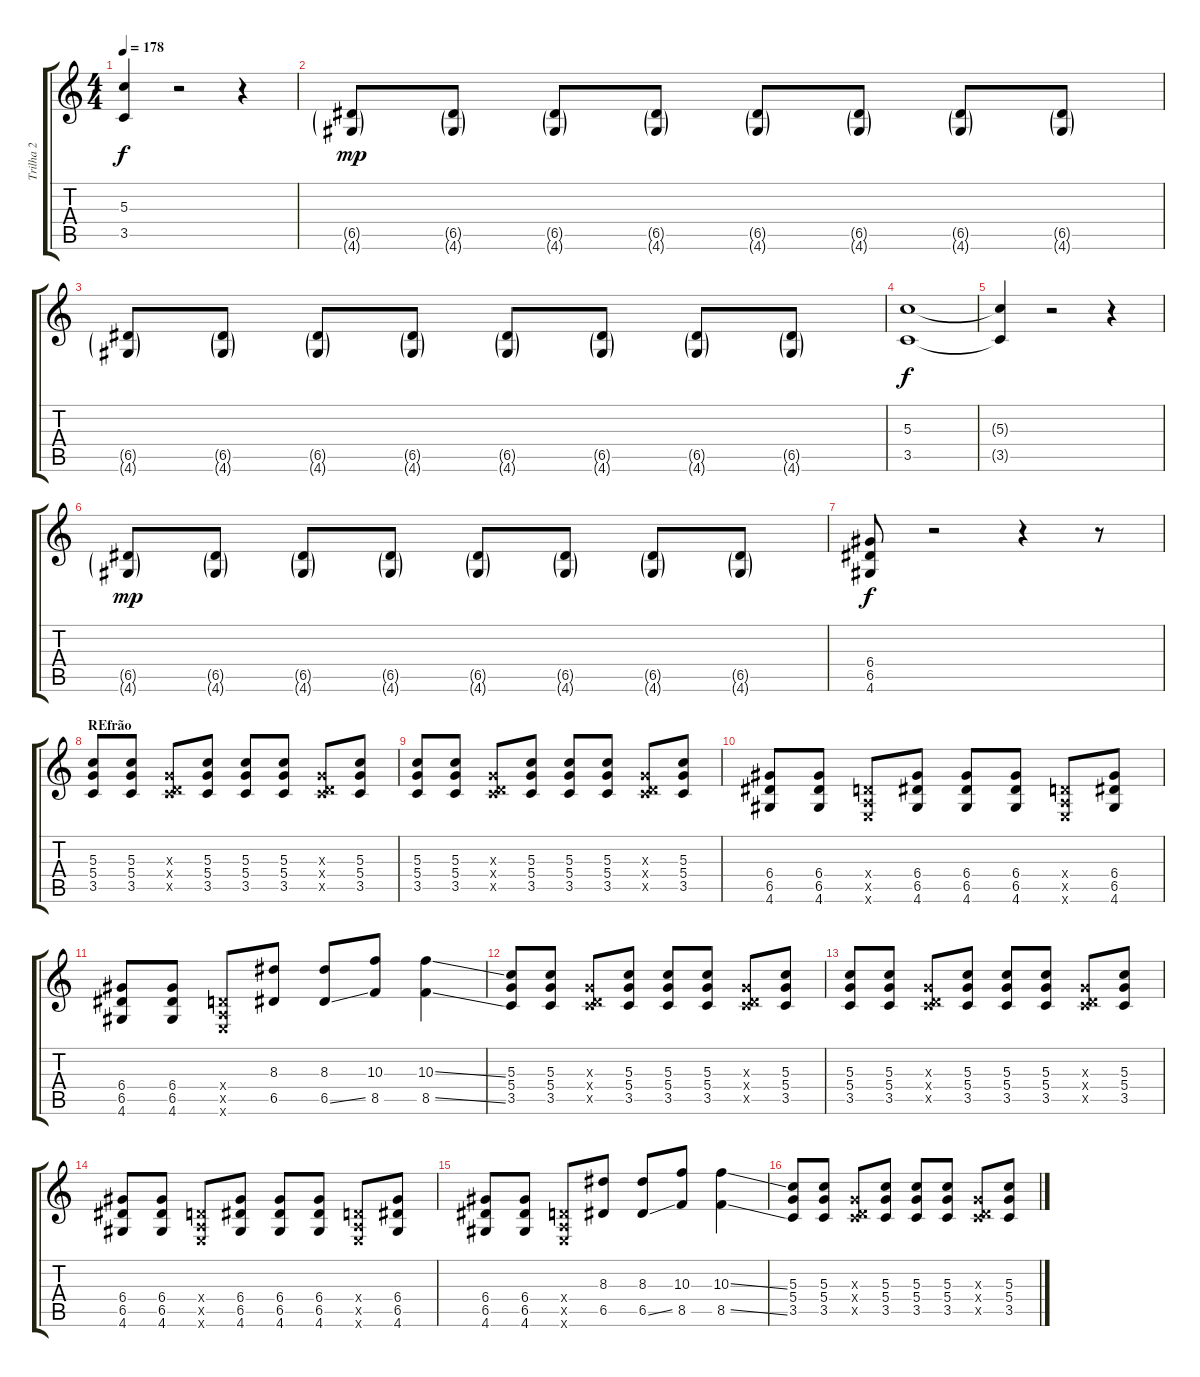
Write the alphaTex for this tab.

\track ("Trilha 2" "Trilha 2") {instrument distortionguitar}
\staff {score tabs}
\tuning (E4 B3 G3 D3 A2 E2) {hide}
\ts (4 4)
\tempo 178
\clef g2
\ks c
(5.3{t} 3.5{t}).4{dy f} r.2 r.4 |
(6.5{g} 4.6{g}).8{dy mp} (6.5{g} 4.6{g}).8 (6.5{g} 4.6{g}).8 (6.5{g} 4.6{g}).8 (6.5{g} 4.6{g}).8 (6.5{g} 4.6{g}).8 (6.5{g} 4.6{g}).8 (6.5{g} 4.6{g}).8 |
(6.5{g} 4.6{g}).8 (6.5{g} 4.6{g}).8 (6.5{g} 4.6{g}).8 (6.5{g} 4.6{g}).8 (6.5{g} 4.6{g}).8 (6.5{g} 4.6{g}).8 (6.5{g} 4.6{g}).8 (6.5{g} 4.6{g}).8 |
(5.3 3.5).1{dy f} |
(5.3{t} 3.5{t}).4 r.2 r.4 |
(6.5{g} 4.6{g}).8{dy mp} (6.5{g} 4.6{g}).8 (6.5{g} 4.6{g}).8 (6.5{g} 4.6{g}).8 (6.5{g} 4.6{g}).8 (6.5{g} 4.6{g}).8 (6.5{g} 4.6{g}).8 (6.5{g} 4.6{g}).8 |
(6.4 6.5 4.6).8{dy f} r.2 r.4 r.8 |
\section ("" "REfrão")
(5.3 5.4 3.5).8 (5.3 5.4 3.5).8 (0.3{x} 0.4{x} 3.5{x}).8 (5.3 5.4 3.5).8 (5.3 5.4 3.5).8 (5.3 5.4 3.5).8 (0.3{x} 0.4{x} 3.5{x}).8 (5.3 5.4 3.5).8 |
(5.3 5.4 3.5).8 (5.3 5.4 3.5).8 (0.3{x} 0.4{x} 3.5{x}).8 (5.3 5.4 3.5).8 (5.3 5.4 3.5).8 (5.3 5.4 3.5).8 (0.3{x} 0.4{x} 3.5{x}).8 (5.3 5.4 3.5).8 |
(6.4 6.5 4.6).8 (6.4 6.5 4.6).8 (0.4{x} 0.5{x} 0.6{x}).8 (6.4 6.5 4.6).8 (6.4 6.5 4.6).8 (6.4 6.5 4.6).8 (0.4{x} 0.5{x} 0.6{x}).8 (6.4 6.5 4.6).8 |
(6.4 6.5 4.6).8 (6.4 6.5 4.6).8 (0.4{x} 0.5{x} 0.6{x}).8 (8.3 6.5).8 (8.3 6.5{ss}).8 (10.3 8.5).8 (10.3{ss} 8.5{ss}).4 |
(5.3 5.4 3.5).8 (5.3 5.4 3.5).8 (0.3{x} 0.4{x} 3.5{x}).8 (5.3 5.4 3.5).8 (5.3 5.4 3.5).8 (5.3 5.4 3.5).8 (0.3{x} 0.4{x} 3.5{x}).8 (5.3 5.4 3.5).8 |
(5.3 5.4 3.5).8 (5.3 5.4 3.5).8 (0.3{x} 0.4{x} 3.5{x}).8 (5.3 5.4 3.5).8 (5.3 5.4 3.5).8 (5.3 5.4 3.5).8 (0.3{x} 0.4{x} 3.5{x}).8 (5.3 5.4 3.5).8 |
(6.4 6.5 4.6).8 (6.4 6.5 4.6).8 (0.4{x} 0.5{x} 0.6{x}).8 (6.4 6.5 4.6).8 (6.4 6.5 4.6).8 (6.4 6.5 4.6).8 (0.4{x} 0.5{x} 0.6{x}).8 (6.4 6.5 4.6).8 |
(6.4 6.5 4.6).8 (6.4 6.5 4.6).8 (0.4{x} 0.5{x} 0.6{x}).8 (8.3 6.5).8 (8.3 6.5{ss}).8 (10.3 8.5).8 (10.3{ss} 8.5{ss}).4 |
(5.3 5.4 3.5).8 (5.3 5.4 3.5).8 (0.3{x} 0.4{x} 3.5{x}).8 (5.3 5.4 3.5).8 (5.3 5.4 3.5).8 (5.3 5.4 3.5).8 (0.3{x} 0.4{x} 3.5{x}).8 (5.3 5.4 3.5).8
